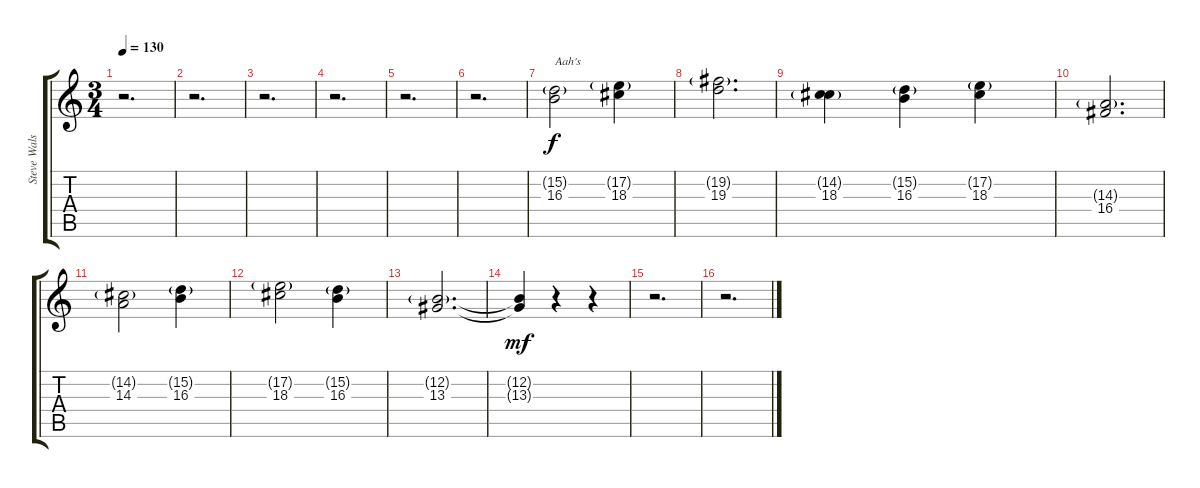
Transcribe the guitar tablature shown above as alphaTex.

\track ("Steve Walsh (Vocals)" "Steve Wals") {instrument voiceoohs}
\staff {score tabs}
\tuning (E4 B3 G3 D3 A2 E2) {hide}
\ts (3 4)
\tempo 130
\clef g2
\ks c
r.2{d dy f} |
r.2{d} |
r.2{d} |
r.2{d} |
r.2{d} |
r.2{d} |
(15.2{g} 16.3).2{txt "Aah's"} (17.2{g} 18.3).4 |
(19.2{g} 19.3).2{d} |
(14.2{g} 18.3).4 (15.2{g} 16.3).4 (17.2{g} 18.3).4 |
(14.3{g} 16.4).2{d} |
(14.2{g} 14.3).2 (15.2{g} 16.3).4 |
(17.2{g} 18.3).2 (15.2{g} 16.3).4 |
(12.2{g} 13.3).2{d} |
(12.2{t} 13.3{t}).4{dy mf} r.4 r.4 |
r.2{d} |
r.2{d}
